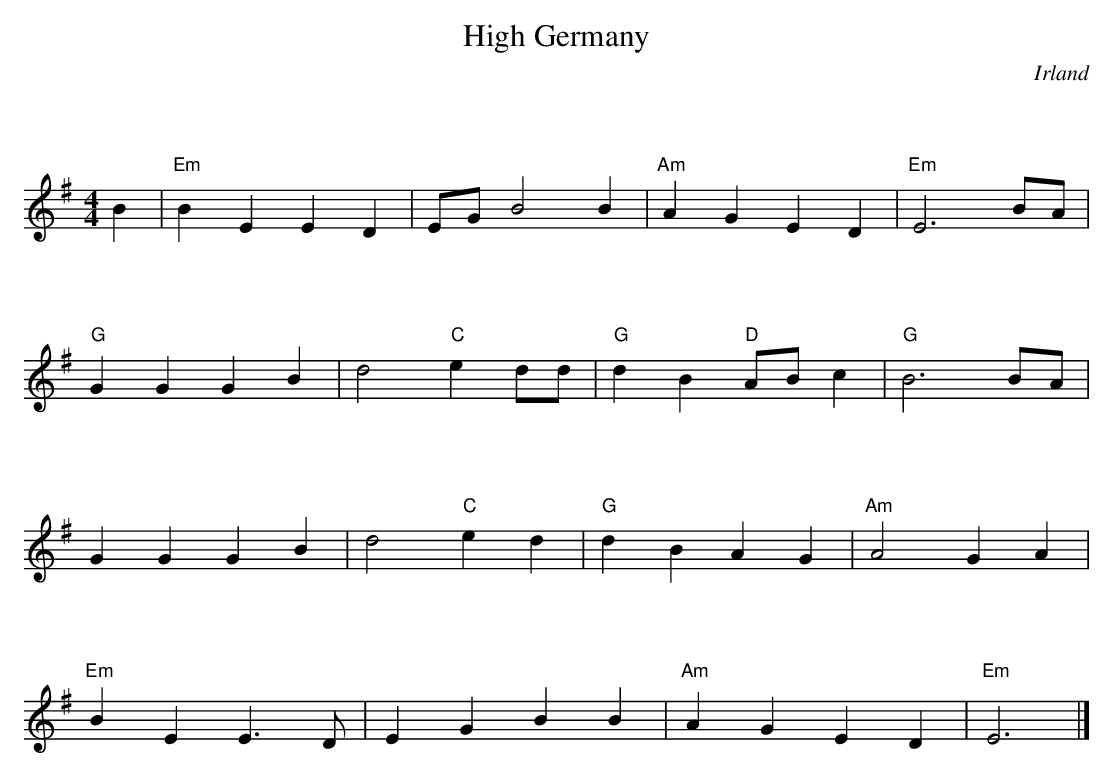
X:1
T:High Germany
O:Irland
M:4/4
L:1/8
%%staves (1 2)
K:Em
V:1
x2|"Em"x8|x8|"Am"x8|"Em"x8|
"G"x8|x4"C"x4|"G"x4"D"x4|"G"x8|
x8|x4"C"x4|"G"x8|"Am"x8|
"Em"x8|x8|"Am"x8|"Em"x6|]
V:2
B2|B2E2E2D2|EGB4B2|A2G2E2D2|E6BA|
G2G2G2B2|d4e2dd|d2B2ABc2|B6BA|
G2G2G2B2|d4e2d2|d2B2A2G2|A4G2A2|
B2E2E3D|E2G2B2B2|A2G2E2D2|E6|]
